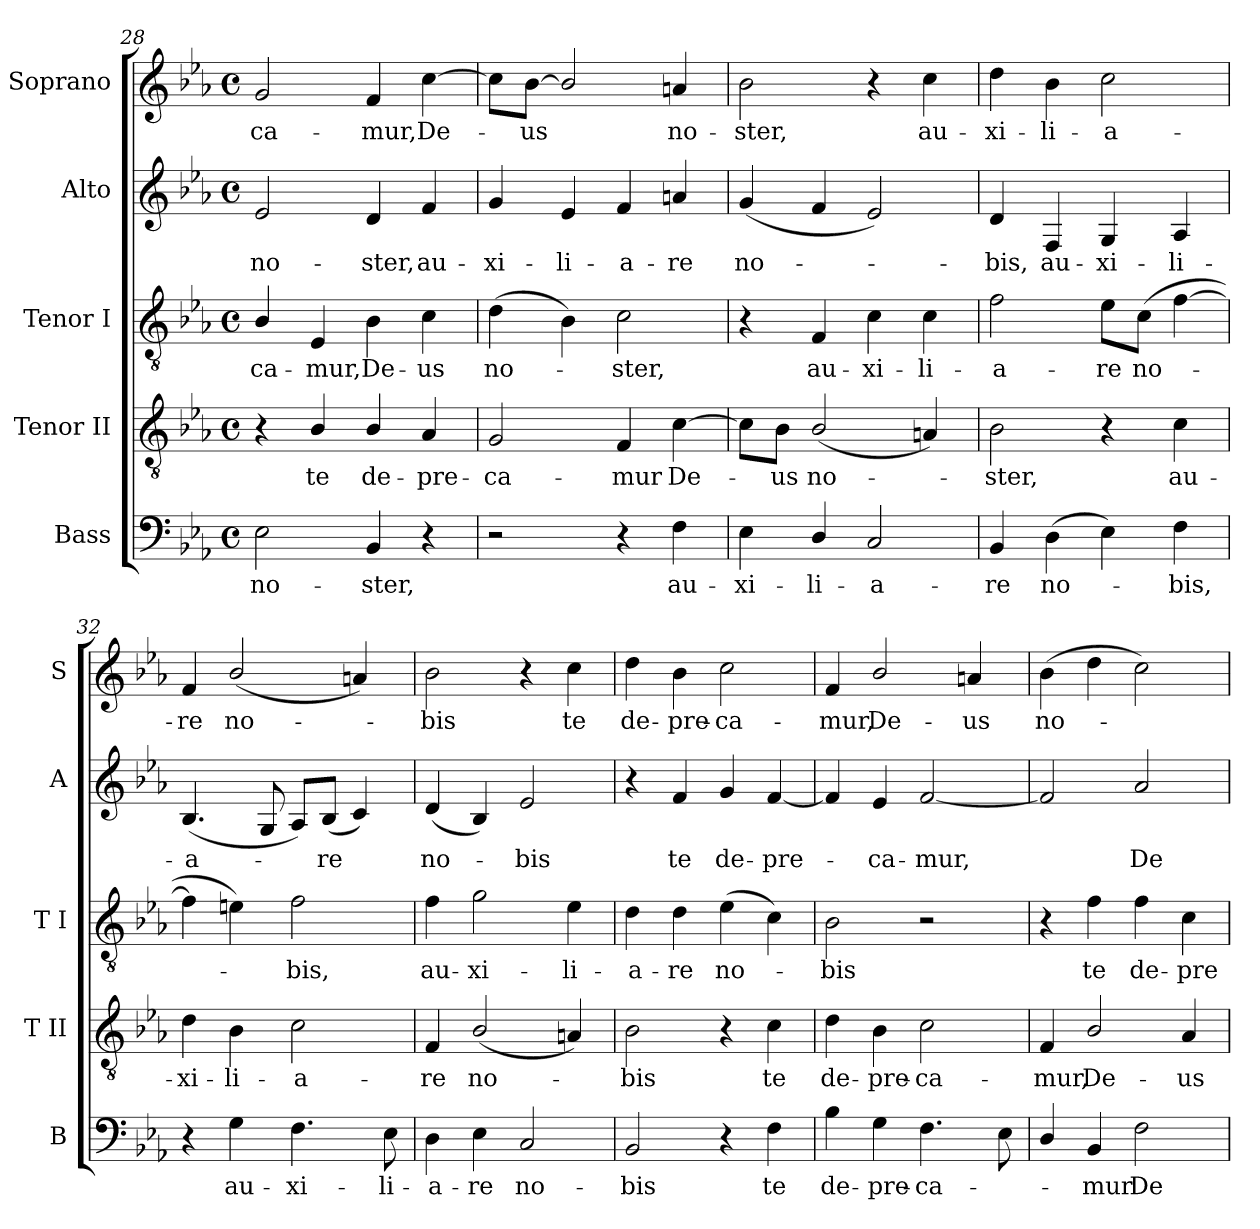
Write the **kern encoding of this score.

**kern	**text	**kern	**text	**kern	**text	**kern	**text	**kern	**text
*part5	*part5	*part4	*part4	*part3	*part3	*part2	*part2	*part1	*part1
*staff5	*staff5	*staff4	*staff4	*staff3	*staff3	*staff2	*staff2	*staff1	*staff1
*I"Bass	*	*I"Tenor II	*	*I"Tenor I	*	*I"Alto	*	*I"Soprano	*
*I'B	*	*I'T II	*	*I'T I	*	*I'A	*	*I'S	*
*clefF4	*	*clefGv2	*	*clefGv2	*	*clefG2	*	*clefG2	*
*k[b-e-a-]	*	*k[b-e-a-]	*	*k[b-e-a-]	*	*k[b-e-a-]	*	*k[b-e-a-]	*
*E-:	*	*E-:	*	*E-:	*	*E-:	*	*E-:	*
*M4/4	*	*M4/4	*	*M4/4	*	*M4/4	*	*M4/4	*
*met(c)	*	*met(c)	*	*met(c)	*	*met(c)	*	*met(c)	*
=28	=28	=28	=28	=28	=28	=28	=28	=28	=28
!	!LO:LY:b	!	!	!	!LO:LY:b	!	!LO:LY:b	!	!LO:LY:b
2E-\	no-	4r	.	4B-/	-ca-	2e-/	no-	2g/	-ca-
!	!	!	!LO:LY:b	!	!LO:LY:b	!	!	!	!
.	.	4B-/	te	4E-/	-mur,	.	.	.	.
!	!LO:LY:b	!	!LO:LY:b	!	!LO:LY:b	!	!LO:LY:b	!	!LO:LY:b
4BB-/	-ster,	4B-/	de-	4B-\	De-	4d/	-ster,	4f/	-mur,
!	!	!	!LO:LY:b	!	!LO:LY:b	!	!LO:LY:b	!	!LO:LY:b
4r	.	4A-/	-pre-	4c\	-us	4f/	au-	[4cc\	De-
=29	=29	=29	=29	=29	=29	=29	=29	=29	=29
!	!	!	!LO:LY:b	!	!LO:LY:b	!	!LO:LY:b	!	!
2r	.	2G/	-ca-	(>4d\	no-	4g/	-xi-	8cc\L]	.
!	!	!	!	!	!	!	!	!	!LO:LY:b
.	.	.	.	.	.	.	.	[8b-\J	us
!	!	!	!	!	!	!	!LO:LY:b	!	!
.	.	.	.	4B-\)	.	4e-/	-li-	2b-/]	.
!	!	!	!LO:LY:b	!	!LO:LY:b	!	!LO:LY:b	!	!
4r	.	4F/	-mur	2c\	ster,	4f/	-a-	.	.
!	!LO:LY:b	!	!LO:LY:b	!	!	!	!LO:LY:b	!	!LO:LY:b
4F\	au-	[4c\	De-	.	.	4an/	-re	4an/	no-
=30	=30	=30	=30	=30	=30	=30	=30	=30	=30
!	!LO:LY:b	!	!	!	!	!	!LO:LY:b	!	!LO:LY:b
4E-\	-xi-	8c\L]	.	4r	.	(<4g/	no-	2b-\	-ster,
!	!	!	!LO:LY:b	!	!	!	!	!	!
.	.	8B-\J	us	.	.	.	.	.	.
!	!LO:LY:b	!	!LO:LY:b	!	!LO:LY:b	!	!	!	!
4D/	-li-	(<2B-/	no-	4F/	au-	4f/	.	.	.
!	!LO:LY:b	!	!	!	!LO:LY:b	!	!	!	!
2C/	-a-	.	.	4c\	-xi-	2e-/)	.	4r	.
!	!	!	!	!	!LO:LY:b	!	!	!	!LO:LY:b
.	.	4An/)	.	4c\	-li-	.	.	4cc\	au-
!!LO:LB:g=z
=31	=31	=31	=31	=31	=31	=31	=31	=31	=31
!	!LO:LY:b	!	!LO:LY:b	!	!LO:LY:b	!	!LO:LY:b	!	!LO:LY:b
4BB-/	-re	2B-\	ster,	2f\	-a-	4d/	bis,	4dd\	-xi-
!	!LO:LY:b	!	!	!	!	!	!LO:LY:b	!	!LO:LY:b
(>4D\	no-	.	.	.	.	4F/	au-	4b-\	-li-
!	!	!	!	!	!LO:LY:b	!	!LO:LY:b	!	!LO:LY:b
4E-\)	.	4r	.	8e-\L	-re	4G/	-xi-	2cc\	-a-
!	!	!	!	!	!LO:LY:b	!	!	!	!
.	.	.	.	(>8c\J	no-	.	.	.	.
!	!LO:LY:b	!	!LO:LY:b	!	!	!	!LO:LY:b	!	!
4F\	bis,	4c\	au-	[4f\	.	4A-/	-li-	.	.
=32	=32	=32	=32	=32	=32	=32	=32	=32	=32
!	!	!	!LO:LY:b	!	!	!	!LO:LY:b	!	!LO:LY:b
4r	.	4d\	-xi-	4f\]	.	(<4.B-/	-a-	4f/	-re
!	!LO:LY:b	!	!LO:LY:b	!	!	!	!	!	!LO:LY:b
4G\	au-	4B-\	-li-	4en\)	.	.	.	(<2b-/	no-
.	.	.	.	.	.	8G/	.	.	.
!	!LO:LY:b	!	!LO:LY:b	!	!LO:LY:b	!	!	!	!
4.F\	-xi-	2c\	-a-	2f\	bis,	8A-/L)	.	.	.
!	!	!	!	!	!	!	!LO:LY:b	!	!
.	.	.	.	.	.	(<8B-/J	re	.	.
.	.	.	.	.	.	4c/)	.	4an/)	.
!	!LO:LY:b	!	!	!	!	!	!	!	!
8E-\	-li-	.	.	.	.	.	.	.	.
=33	=33	=33	=33	=33	=33	=33	=33	=33	=33
!	!LO:LY:b	!	!LO:LY:b	!	!LO:LY:b	!	!LO:LY:b	!	!LO:LY:b
4D\	-a-	4F/	-re	4f\	au-	(<4d/	no-	2b-\	bis
!	!LO:LY:b	!	!LO:LY:b	!	!LO:LY:b	!	!	!	!
4E-\	-re	(<2B-/	no-	2g\	-xi-	4B-/)	.	.	.
!	!LO:LY:b	!	!	!	!	!	!LO:LY:b	!	!
2C/	no-	.	.	.	.	2e-/	bis	4r	.
!	!	!	!	!	!LO:LY:b	!	!	!	!LO:LY:b
.	.	4An/)	.	4e-\	-li-	.	.	4cc\	te
=34	=34	=34	=34	=34	=34	=34	=34	=34	=34
!	!LO:LY:b	!	!LO:LY:b	!	!LO:LY:b	!	!	!	!LO:LY:b
2BB-/	-bis	2B-\	bis	4d\	-a-	4r	.	4dd\	de-
!	!	!	!	!	!LO:LY:b	!	!LO:LY:b	!	!LO:LY:b
.	.	.	.	4d\	-re	4f/	te	4b-\	-pre-
!	!	!	!	!	!LO:LY:b	!	!LO:LY:b	!	!LO:LY:b
4r	.	4r	.	(>4e-\	no-	4g/	de-	2cc\	-ca-
!	!LO:LY:b	!	!LO:LY:b	!	!	!	!LO:LY:b	!	!
4F\	te	4c\	te	4c\)	.	[4f/	-pre-	.	.
=35	=35	=35	=35	=35	=35	=35	=35	=35	=35
!	!LO:LY:b	!	!LO:LY:b	!	!LO:LY:b	!	!	!	!LO:LY:b
4B-\	de-	4d\	de-	2B-\	bis	4f/]	.	4f/	-mur,
!	!LO:LY:b	!	!LO:LY:b	!	!	!	!LO:LY:b	!	!LO:LY:b
4G\	-pre-	4B-\	-pre-	.	.	4e-/	ca-	2b-/	De-
!	!LO:LY:b	!	!LO:LY:b	!	!	!	!LO:LY:b	!	!
4.F\	-ca-	2c\	-ca-	2r	.	[2f/	-mur,	.	.
!	!	!	!	!	!	!	!	!	!LO:LY:b
.	.	.	.	.	.	.	.	4an/	-us
8E-\	.	.	.	.	.	.	.	.	.
!!LO:PB:g=z
=36	=36	=36	=36	=36	=36	=36	=36	=36	=36
!	!	!	!LO:LY:b	!	!	!	!	!	!LO:LY:b
4D/	.	4F/	-mur,	4r	.	2f/]	.	(>4b-\	no-
!	!LO:LY:b	!	!LO:LY:b	!	!LO:LY:b	!	!	!	!
4BB-/	mur	2B-/	De-	4f\	te	.	.	4dd\	.
!	!LO:LY:b	!	!	!	!LO:LY:b	!	!LO:LY:b	!	!
2F\	De-	.	.	4f\	de-	2a-/	De-	2cc\)	.
!	!	!	!LO:LY:b	!	!LO:LY:b	!	!	!	!
.	.	4A-/	-us	4c\	-pre-	.	.	.	.
=	=	=	=	=	=	=	=	=	=
*-	*-	*-	*-	*-	*-	*-	*-	*-	*-
